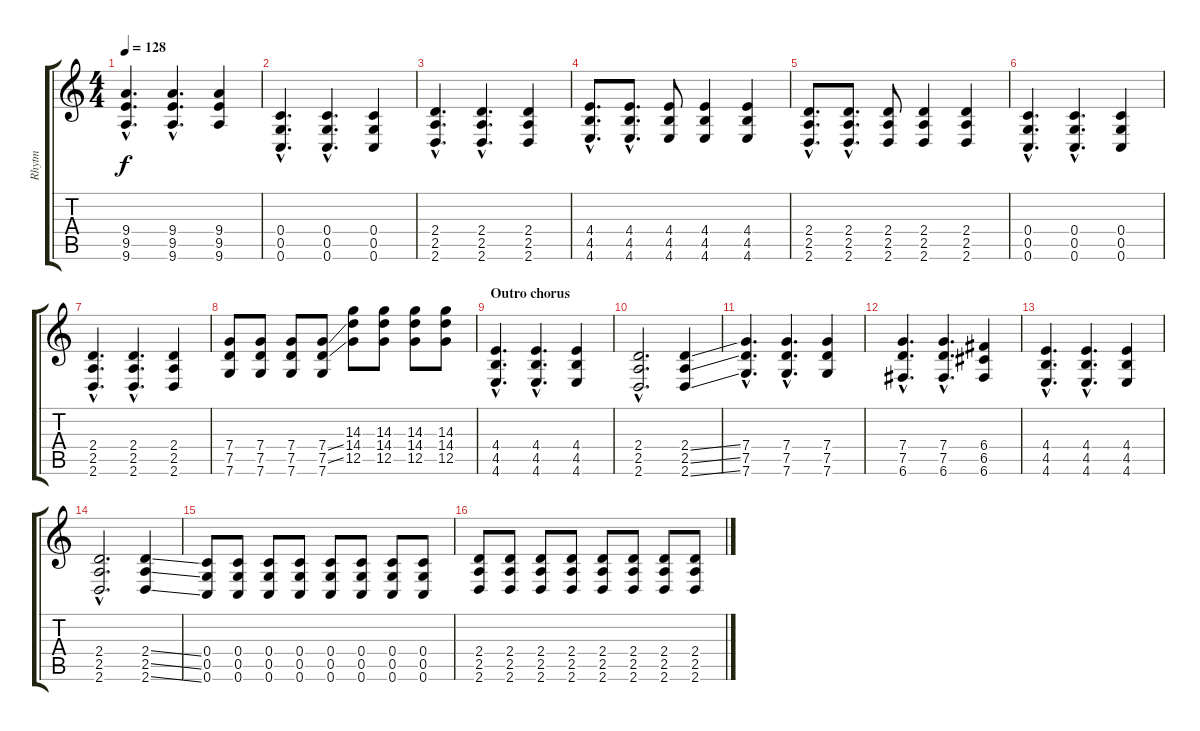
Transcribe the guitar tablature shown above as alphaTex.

\track ("Rhytm" "Rhytm") {instrument distortionguitar}
\staff {score tabs}
\tuning (D4 A3 F3 C3 G2 C2) {hide}
\ts (4 4)
\tempo 128
\clef g2
\ks c
(9.4{hac} 9.5{hac} 9.6{hac}).4{d dy f} (9.4{hac} 9.5{hac} 9.6{hac}).4{d} (9.4 9.5 9.6).4 |
(0.4{hac} 0.5{hac} 0.6{hac}).4{d} (0.4{hac} 0.5{hac} 0.6{hac}).4{d} (0.4 0.5 0.6).4 |
(2.4{hac} 2.5{hac} 2.6{hac}).4{d} (2.4{hac} 2.5{hac} 2.6{hac}).4{d} (2.4 2.5 2.6).4 |
(4.4{hac} 4.5{hac} 4.6{hac}).8{d} (4.4{hac} 4.5{hac} 4.6{hac}).8{d} (4.4 4.5 4.6).8 (4.4 4.5 4.6).4 (4.4 4.5 4.6).4 |
(2.4{hac} 2.5{hac} 2.6{hac}).8{d} (2.4{hac} 2.5{hac} 2.6{hac}).8{d} (2.4 2.5 2.6).8 (2.4 2.5 2.6).4 (2.4 2.5 2.6).4 |
(0.4{hac} 0.5{hac} 0.6{hac}).4{d} (0.4{hac} 0.5{hac} 0.6{hac}).4{d} (0.4 0.5 0.6).4 |
(2.4{hac} 2.5{hac} 2.6{hac}).4{d} (2.4{hac} 2.5{hac} 2.6{hac}).4{d} (2.4 2.5 2.6).4 |
(7.4 7.5 7.6).8 (7.4 7.5 7.6).8 (7.4 7.5 7.6).8 (7.4{ss} 7.5{ss} 7.6).8 (14.3 14.4 12.5).8 (14.3 14.4 12.5).8 (14.3 14.4 12.5).8 (14.3 14.4 12.5).8 |
\section ("" "Outro chorus")
(4.4{hac} 4.5{hac} 4.6{hac}).4{d} (4.4{hac} 4.5{hac} 4.6{hac}).4{d} (4.4 4.5 4.6).4 |
(2.4{hac} 2.5{hac} 2.6{hac}).2{d} (2.4{ss} 2.5{ss} 2.6{ss}).4 |
(7.4{hac} 7.5{hac} 7.6{hac}).4{d} (7.4{hac} 7.5{hac} 7.6{hac}).4{d} (7.4 7.5 7.6).4 |
(7.4{hac} 7.5{hac} 6.6{hac}).4{d} (7.4{hac} 7.5{hac} 6.6{hac}).4{d} (6.4 6.5 6.6).4 |
(4.4{hac} 4.5{hac} 4.6{hac}).4{d} (4.4{hac} 4.5{hac} 4.6{hac}).4{d} (4.4 4.5 4.6).4 |
(2.4{hac} 2.5{hac} 2.6{hac}).2{d} (2.4{ss} 2.5{ss} 2.6{ss}).4 |
(0.4 0.5 0.6).8 (0.4 0.5 0.6).8 (0.4 0.5 0.6).8 (0.4 0.5 0.6).8 (0.4 0.5 0.6).8 (0.4 0.5 0.6).8 (0.4 0.5 0.6).8 (0.4 0.5 0.6).8 |
(2.4 2.5 2.6).8 (2.4 2.5 2.6).8 (2.4 2.5 2.6).8 (2.4 2.5 2.6).8 (2.4 2.5 2.6).8 (2.4 2.5 2.6).8 (2.4 2.5 2.6).8 (2.4 2.5 2.6).8
